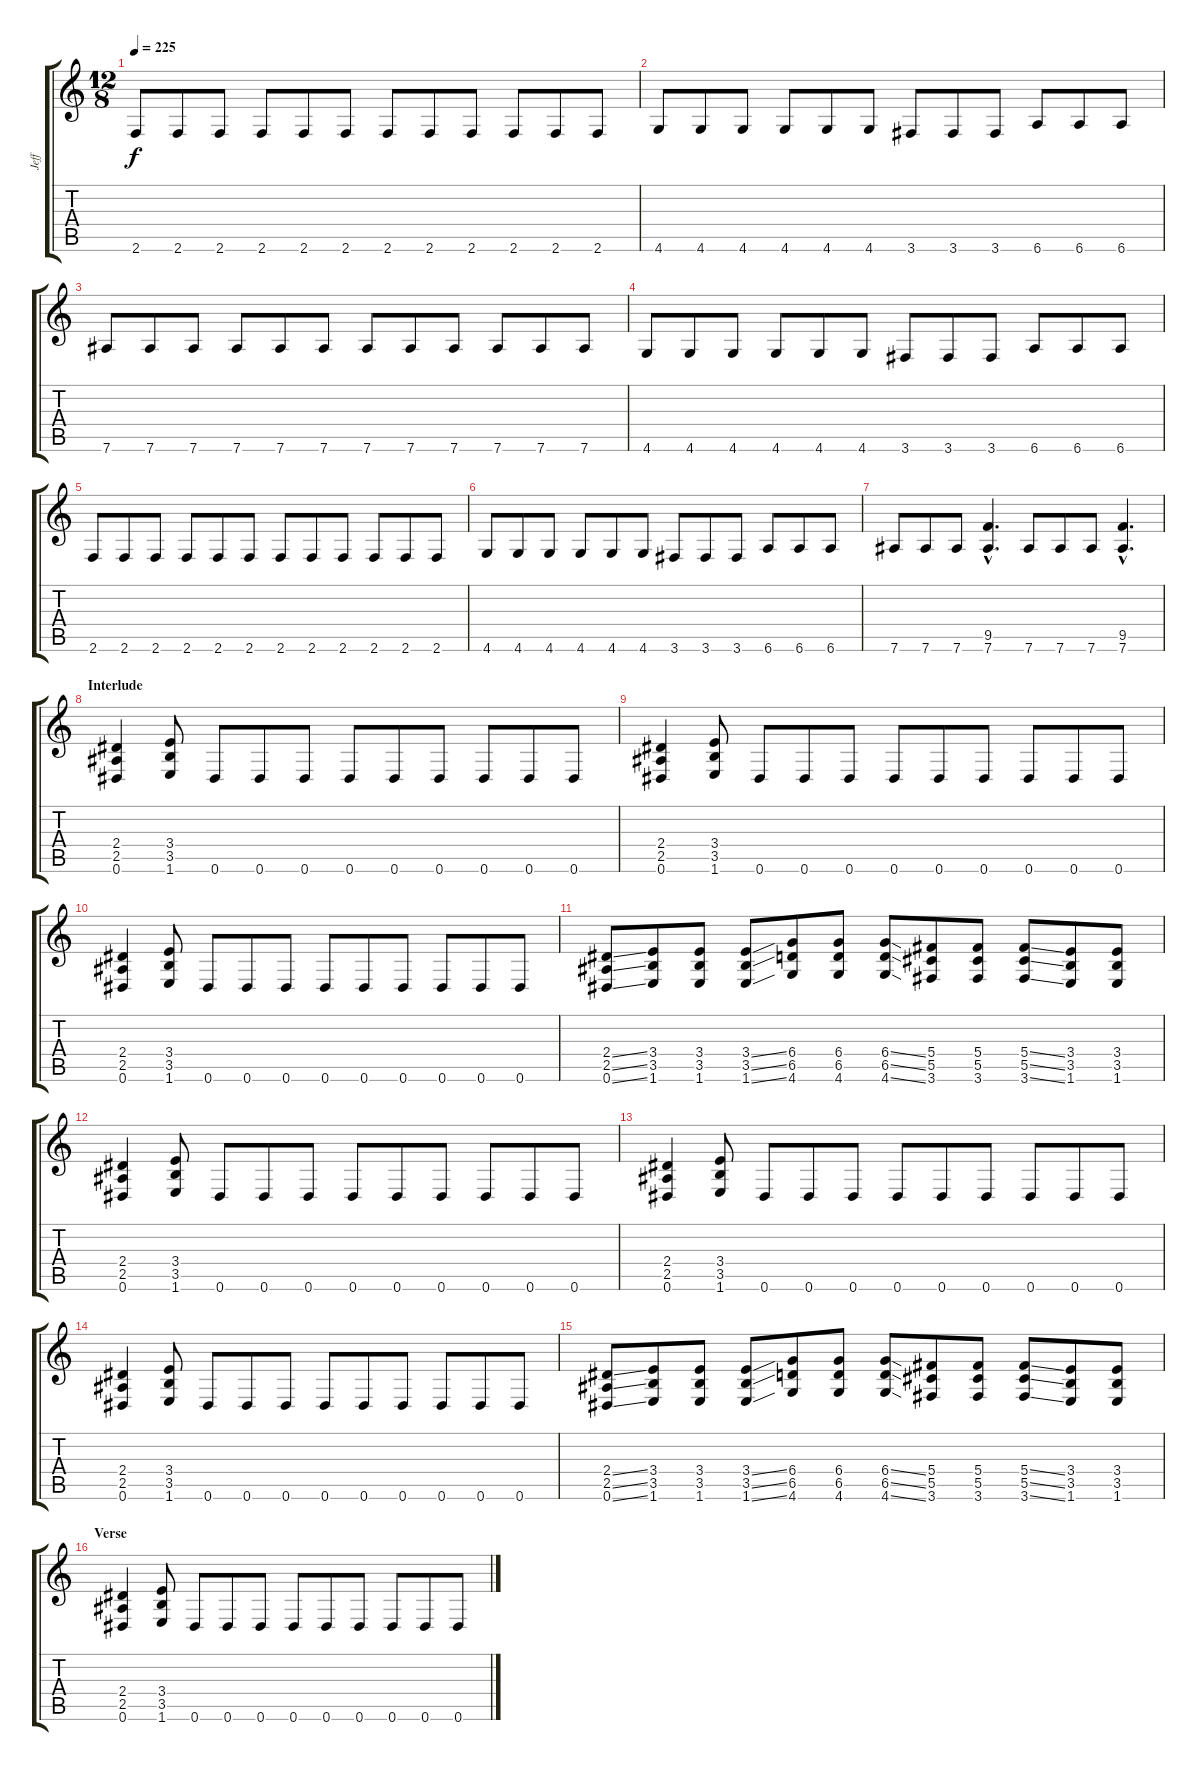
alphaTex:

\track ("Jeff" "Jeff") {instrument distortionguitar}
\staff {score tabs}
\tuning (Eb4 Bb3 Gb3 Db3 Ab2 Eb2) {hide}
\ts (12 8)
\tempo 225
\clef g2
\ks c
2.6.8{dy f} 2.6.8 2.6.8 2.6.8 2.6.8 2.6.8 2.6.8 2.6.8 2.6.8 2.6.8 2.6.8 2.6.8 |
4.6.8 4.6.8 4.6.8 4.6.8 4.6.8 4.6.8 3.6.8 3.6.8 3.6.8 6.6.8 6.6.8 6.6.8 |
7.6.8 7.6.8 7.6.8 7.6.8 7.6.8 7.6.8 7.6.8 7.6.8 7.6.8 7.6.8 7.6.8 7.6.8 |
4.6.8 4.6.8 4.6.8 4.6.8 4.6.8 4.6.8 3.6.8 3.6.8 3.6.8 6.6.8 6.6.8 6.6.8 |
2.6.8 2.6.8 2.6.8 2.6.8 2.6.8 2.6.8 2.6.8 2.6.8 2.6.8 2.6.8 2.6.8 2.6.8 |
4.6.8 4.6.8 4.6.8 4.6.8 4.6.8 4.6.8 3.6.8 3.6.8 3.6.8 6.6.8 6.6.8 6.6.8 |
7.6.8 7.6.8 7.6.8 (9.5{hac} 7.6{hac}).4{d} 7.6.8 7.6.8 7.6.8 (9.5{hac} 7.6{hac}).4{d} |
\section ("" "Interlude")
(2.4 2.5 0.6).4 (3.4 3.5 1.6).8 0.6.8 0.6.8 0.6.8 0.6.8 0.6.8 0.6.8 0.6.8 0.6.8 0.6.8 |
(2.4 2.5 0.6).4 (3.4 3.5 1.6).8 0.6.8 0.6.8 0.6.8 0.6.8 0.6.8 0.6.8 0.6.8 0.6.8 0.6.8 |
(2.4 2.5 0.6).4 (3.4 3.5 1.6).8 0.6.8 0.6.8 0.6.8 0.6.8 0.6.8 0.6.8 0.6.8 0.6.8 0.6.8 |
(2.4{ss} 2.5{ss} 0.6{ss}).8 (3.4 3.5 1.6).8 (3.4 3.5 1.6).8 (3.4{ss} 3.5{ss} 1.6{ss}).8 (6.4 6.5 4.6).8 (6.4 6.5 4.6).8 (6.4{ss} 6.5{ss} 4.6{ss}).8 (5.4 5.5 3.6).8 (5.4 5.5 3.6).8 (5.4{ss} 5.5{ss} 3.6{ss}).8 (3.4 3.5 1.6).8 (3.4 3.5 1.6).8 |
(2.4 2.5 0.6).4 (3.4 3.5 1.6).8 0.6.8 0.6.8 0.6.8 0.6.8 0.6.8 0.6.8 0.6.8 0.6.8 0.6.8 |
(2.4 2.5 0.6).4 (3.4 3.5 1.6).8 0.6.8 0.6.8 0.6.8 0.6.8 0.6.8 0.6.8 0.6.8 0.6.8 0.6.8 |
(2.4 2.5 0.6).4 (3.4 3.5 1.6).8 0.6.8 0.6.8 0.6.8 0.6.8 0.6.8 0.6.8 0.6.8 0.6.8 0.6.8 |
(2.4{ss} 2.5{ss} 0.6{ss}).8 (3.4 3.5 1.6).8 (3.4 3.5 1.6).8 (3.4{ss} 3.5{ss} 1.6{ss}).8 (6.4 6.5 4.6).8 (6.4 6.5 4.6).8 (6.4{ss} 6.5{ss} 4.6{ss}).8 (5.4 5.5 3.6).8 (5.4 5.5 3.6).8 (5.4{ss} 5.5{ss} 3.6{ss}).8 (3.4 3.5 1.6).8 (3.4 3.5 1.6).8 |
\section ("" "Verse")
(2.4 2.5 0.6).4 (3.4 3.5 1.6).8 0.6.8 0.6.8 0.6.8 0.6.8 0.6.8 0.6.8 0.6.8 0.6.8 0.6.8
